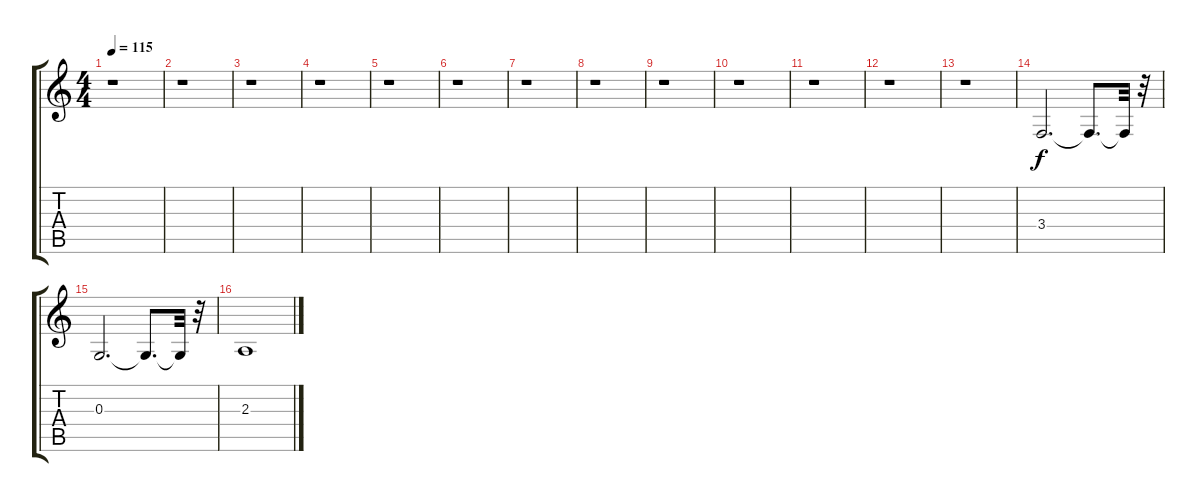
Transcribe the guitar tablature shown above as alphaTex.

\track "" {instrument stringensemble1}
\staff {score tabs}
\tuning (E4 B3 G3 D3 A2 E2) {hide}
\ts (4 4)
\tempo 115
\clef g2
\ks c
r.1{dy f} |
r.1 |
r.1 |
r.1 |
r.1 |
r.1 |
r.1 |
r.1 |
r.1 |
r.1 |
r.1 |
r.1 |
r.1 |
3.4.2{d} 3.4{t}.8{d} 3.4{t}.32 r.32 |
0.3.2{d} 0.3{t}.8{d} 0.3{t}.32 r.32 |
2.3.1
